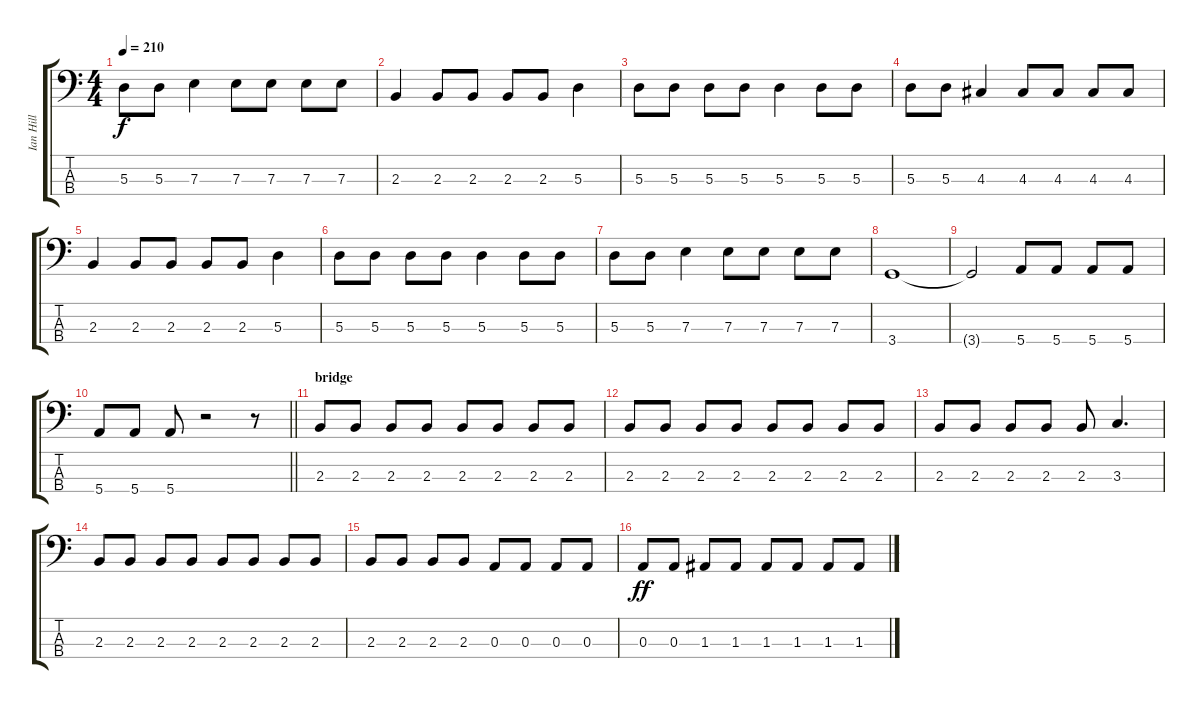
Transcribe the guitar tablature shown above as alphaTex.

\track ("Ian Hill" "Ian Hill") {instrument electricbassfinger}
\staff {score tabs}
\tuning (G2 D2 A1 E1) {hide}
\ts (4 4)
\tempo 210
\clef f4
\ks c
5.3.8{dy f} 5.3.8 7.3.4 7.3.8 7.3.8 7.3.8 7.3.8 |
2.3.4 2.3.8 2.3.8 2.3.8 2.3.8 5.3.4 |
5.3.8 5.3.8 5.3.8 5.3.8 5.3.4 5.3.8 5.3.8 |
5.3.8 5.3.8 4.3.4 4.3.8 4.3.8 4.3.8 4.3.8 |
2.3.4 2.3.8 2.3.8 2.3.8 2.3.8 5.3.4 |
5.3.8 5.3.8 5.3.8 5.3.8 5.3.4 5.3.8 5.3.8 |
5.3.8 5.3.8 7.3.4 7.3.8 7.3.8 7.3.8 7.3.8 |
3.4.1 |
3.4{t}.2 5.4.8 5.4.8 5.4.8 5.4.8 |
\barLineRight lightlight
5.4.8 5.4.8 5.4.8 r.2 r.8 |
\section ("" "bridge")
2.3.8 2.3.8 2.3.8 2.3.8 2.3.8 2.3.8 2.3.8 2.3.8 |
2.3.8 2.3.8 2.3.8 2.3.8 2.3.8 2.3.8 2.3.8 2.3.8 |
2.3.8 2.3.8 2.3.8 2.3.8 2.3.8 3.3.4{d} |
2.3.8 2.3.8 2.3.8 2.3.8 2.3.8 2.3.8 2.3.8 2.3.8 |
2.3.8 2.3.8 2.3.8 2.3.8 0.3.8 0.3.8 0.3.8 0.3.8 |
0.3.8{dy ff} 0.3.8 1.3.8 1.3.8 1.3.8 1.3.8 1.3.8 1.3.8
